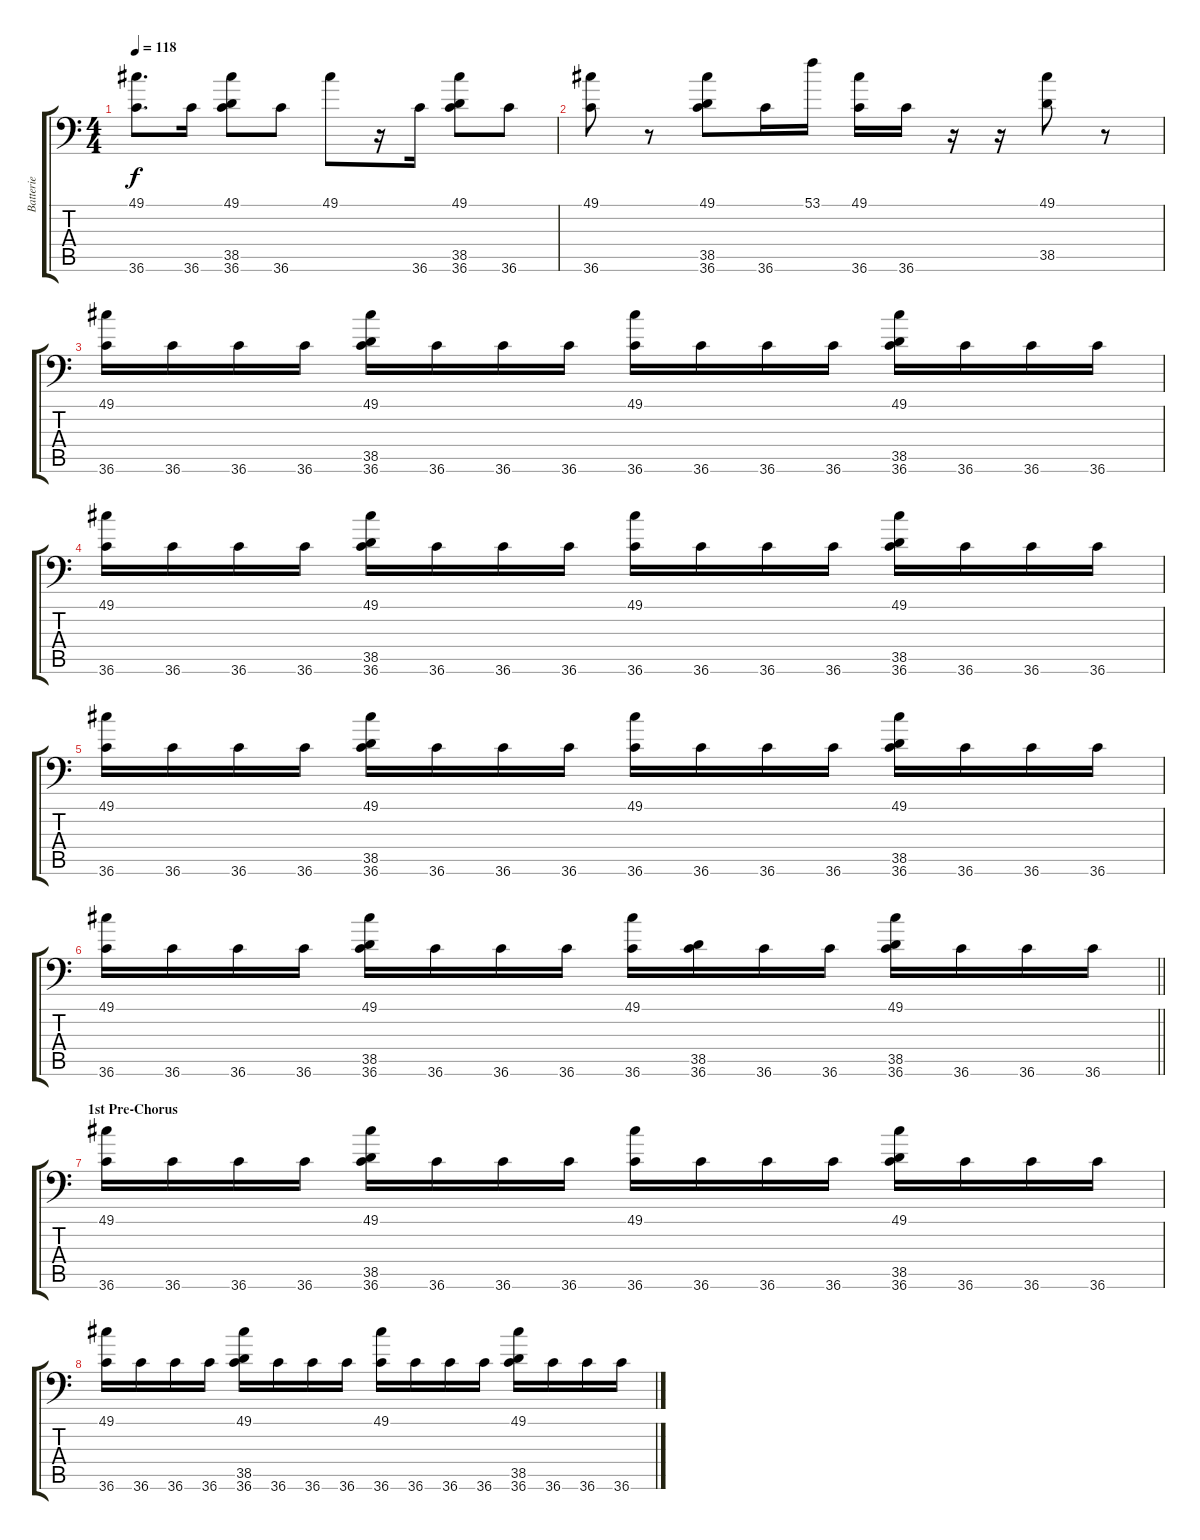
\track ("Batterie" "Batterie") {instrument acousticgrandpiano}
\staff {score tabs}
\tuning (C-1 C-1 C-1 C-1 C-1 C-1) {hide}
\ts (4 4)
\tempo 118
\clef f4
\ks c
(49.1 36.6).8{d dy f} 36.6.16 (49.1 38.5 36.6).8 36.6.8 49.1.8 r.16 36.6.16 (49.1 38.5 36.6).8 36.6.8 |
(49.1 36.6).8 r.8 (49.1 38.5 36.6).8 36.6.16 53.1.16 (49.1 36.6).16 36.6.16 r.16 r.16 (49.1 38.5).8 r.8 |
(49.1 36.6).16 36.6.16 36.6.16 36.6.16 (49.1 38.5 36.6).16 36.6.16 36.6.16 36.6.16 (49.1 36.6).16 36.6.16 36.6.16 36.6.16 (49.1 38.5 36.6).16 36.6.16 36.6.16 36.6.16 |
(49.1 36.6).16 36.6.16 36.6.16 36.6.16 (49.1 38.5 36.6).16 36.6.16 36.6.16 36.6.16 (49.1 36.6).16 36.6.16 36.6.16 36.6.16 (49.1 38.5 36.6).16 36.6.16 36.6.16 36.6.16 |
(49.1 36.6).16 36.6.16 36.6.16 36.6.16 (49.1 38.5 36.6).16 36.6.16 36.6.16 36.6.16 (49.1 36.6).16 36.6.16 36.6.16 36.6.16 (49.1 38.5 36.6).16 36.6.16 36.6.16 36.6.16 |
\barLineRight lightlight
(49.1 36.6).16 36.6.16 36.6.16 36.6.16 (49.1 38.5 36.6).16 36.6.16 36.6.16 36.6.16 (49.1 36.6).16 (38.5 36.6).16 36.6.16 36.6.16 (49.1 38.5 36.6).16 36.6.16 36.6.16 36.6.16 |
\section ("" "1st Pre-Chorus")
(49.1 36.6).16 36.6.16 36.6.16 36.6.16 (49.1 38.5 36.6).16 36.6.16 36.6.16 36.6.16 (49.1 36.6).16 36.6.16 36.6.16 36.6.16 (49.1 38.5 36.6).16 36.6.16 36.6.16 36.6.16 |
(49.1 36.6).16 36.6.16 36.6.16 36.6.16 (49.1 38.5 36.6).16 36.6.16 36.6.16 36.6.16 (49.1 36.6).16 36.6.16 36.6.16 36.6.16 (49.1 38.5 36.6).16 36.6.16 36.6.16 36.6.16
